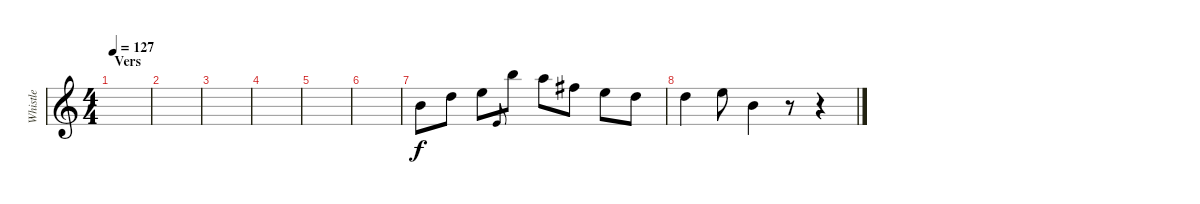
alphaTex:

\track ("Whistle" "Whistle") {instrument piccolo}
\staff {score}
\tuning (E4 B3 G3 D3 A2 E2 B1) {hide}
\ts (4 4)
\section ("" "Vers")
\tempo 127
\clef g2
\ks c
|
|
|
|
|
|
7.1.8 10.1.8 12.1.8 0.1.8{gr onbeat} 19.1.8 17.1.8 14.1.8 12.1.8 10.1.8 |
10.1.4 12.1.8 7.1.4 r.8 r.4
